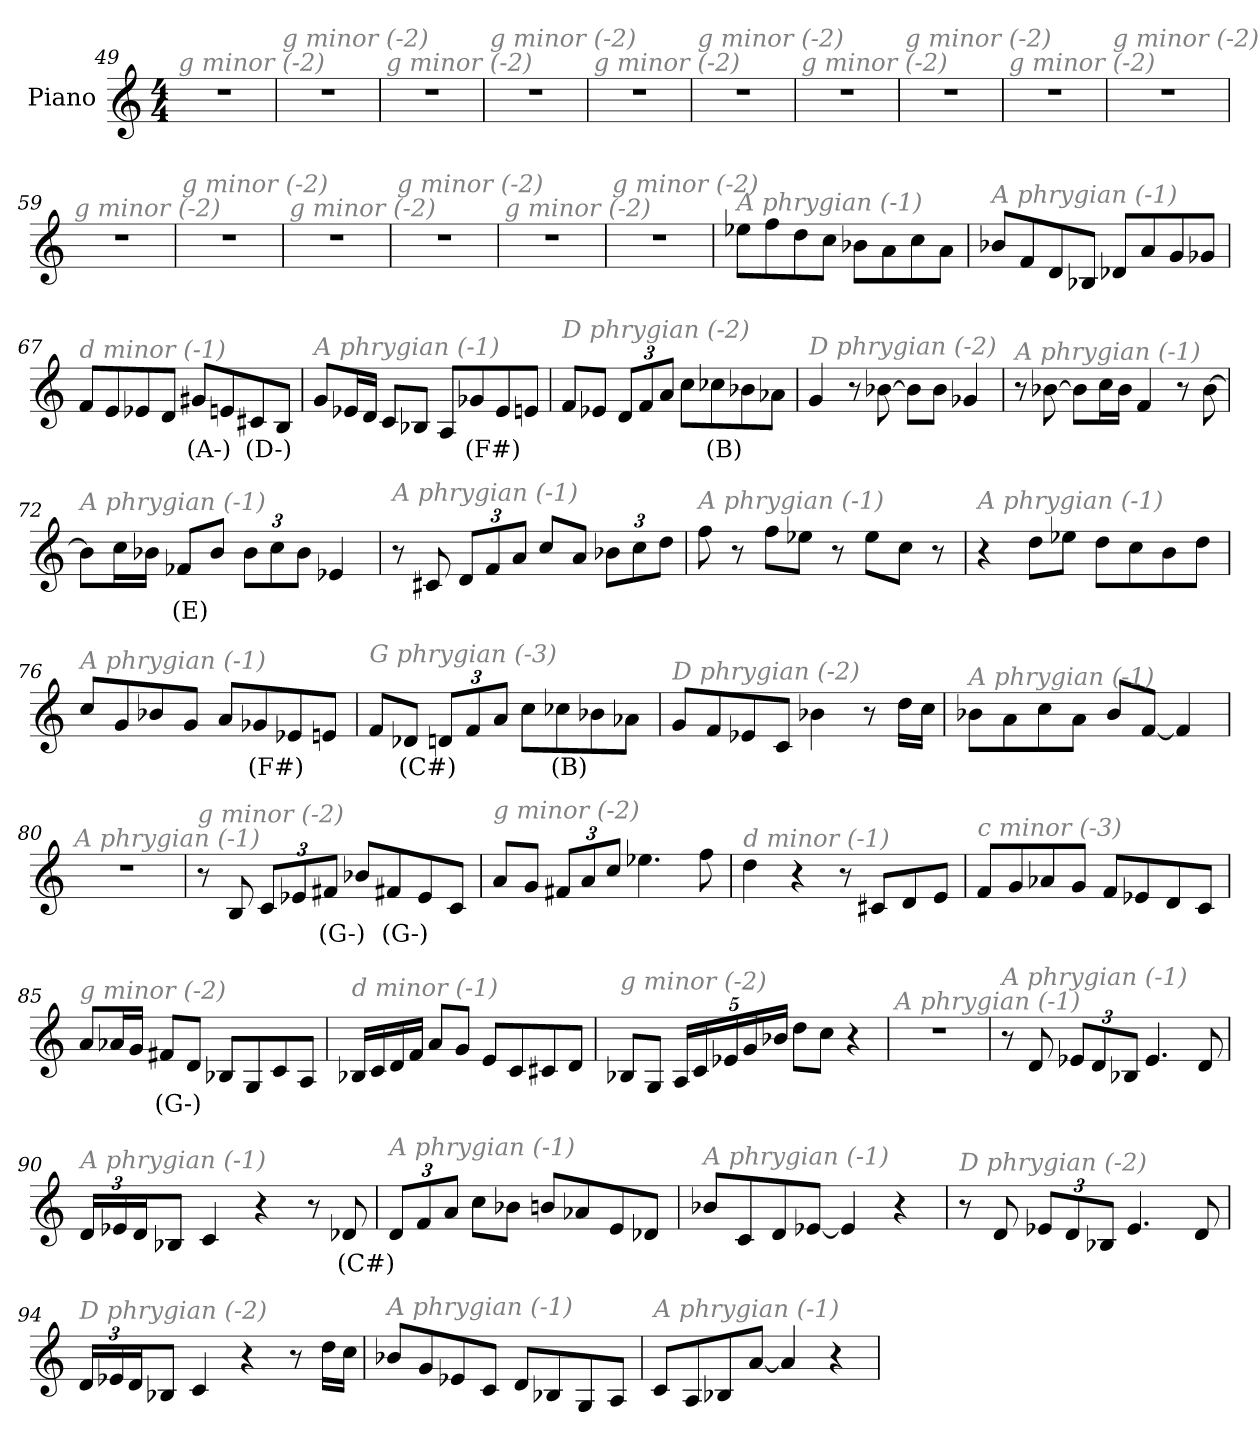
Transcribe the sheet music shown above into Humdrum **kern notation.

**kern	**text
*part1	*part1
*staff1	*staff1
*I"Piano	*
*I'Pno	*
*clefG2	*
*k[]	*
*M4/4	*
=49	=49
!LO:TX:i:color=#808080:t=g minor (-2)	!
1r	.
=50	=50
!LO:TX:i:color=#808080:t=g minor (-2)	!
1r	.
=51	=51
!LO:TX:i:color=#808080:t=g minor (-2)	!
1r	.
=52	=52
!LO:TX:i:color=#808080:t=g minor (-2)	!
1r	.
!!LO:PB:g=z
=53	=53
!LO:TX:i:color=#808080:t=g minor (-2)	!
1r	.
=54	=54
!LO:TX:i:color=#808080:t=g minor (-2)	!
1r	.
=55	=55
!LO:TX:i:color=#808080:t=g minor (-2)	!
1r	.
=56	=56
!LO:TX:i:color=#808080:t=g minor (-2)	!
1r	.
=57	=57
!LO:TX:i:color=#808080:t=g minor (-2)	!
1r	.
=58	=58
!LO:TX:i:color=#808080:t=g minor (-2)	!
1r	.
=59	=59
!LO:TX:i:color=#808080:t=g minor (-2)	!
1r	.
=60	=60
!LO:TX:i:color=#808080:t=g minor (-2)	!
1r	.
=61	=61
!LO:TX:i:color=#808080:t=g minor (-2)	!
1r	.
=62	=62
!LO:TX:i:color=#808080:t=g minor (-2)	!
1r	.
=63	=63
!LO:TX:i:color=#808080:t=g minor (-2)	!
1r	.
=64	=64
!LO:TX:i:color=#808080:t=g minor (-2)	!
1r	.
!!LO:LB:g=z
=65	=65
!LO:TX:i:color=#808080:t=A phrygian (-1)	!
8ee-X\L	.
8ff\	.
8dd\	.
8cc\J	.
8b-X\L	.
8a\	.
8cc\	.
8a\J	.
=66	=66
!LO:TX:i:color=#808080:t=A phrygian (-1)	!
8b-X/L	.
8f/	.
8d/	.
8B-X/J	.
8d-X/L	.
8a/	.
8g/	.
8g-X/J	.
=67	=67
!LO:TX:i:color=#808080:t=d minor (-1)	!
8f/L	.
8e/	.
8e-X/	.
8d/J	.
8g#Xi/L	(A-)
8en/	.
8c#Xi/	(D-)
8B/J	.
=68	=68
!LO:TX:i:color=#808080:t=A phrygian (-1)	!
8g/L	.
16e-X/L	.
16d/JJ	.
8c/L	.
8B-X/J	.
8A/L	.
8g-Xi/	(F#)
8e-/	.
8en/J	.
!!LO:LB:g=z
=69	=69
!LO:TX:i:color=#808080:t=D phrygian (-2)	!
8f/L	.
8e-X/J	.
*Xbrackettup	*
12d/L	.
12f/	.
12a/J	.
8cc\L	.
8cc-Xi\	(B)
8b-X\	.
8a-X\J	.
=70	=70
!LO:TX:i:color=#808080:t=D phrygian (-2)	!
4g/	.
8r	.
[8b-X\	.
8b-\L]	.
8b-\J	.
4g-X/	.
=71	=71
!LO:TX:i:color=#808080:t=A phrygian (-1)	!
8r	.
[8b-X\	.
8b-\L]	.
16cc\L	.
16b-\JJ	.
4f/	.
8r	.
[8b-\	.
=72	=72
!LO:TX:i:color=#808080:t=A phrygian (-1)	!
8b-\L]	.
16cc\L	.
16b-X\JJ	.
8f-Xi/L	(E)
8b-/J	.
12b-\L	.
12cc\	.
12b-\J	.
4e-X/	.
!!LO:LB:g=z
=73	=73
!LO:TX:i:color=#808080:t=A phrygian (-1)	!
8r	.
8c#X/	.
12d/L	.
12f/	.
12a/J	.
8cc/L	.
8a/J	.
12b-X\L	.
12cc\	.
12dd\J	.
=74	=74
!LO:TX:i:color=#808080:t=A phrygian (-1)	!
8ff\	.
8r	.
8ff\L	.
8ee-X\J	.
8r	.
8ee-\L	.
8cc\J	.
8r	.
=75	=75
!LO:TX:i:color=#808080:t=A phrygian (-1)	!
4r	.
8dd\L	.
8ee-X\J	.
8dd\L	.
8cc\	.
8b\	.
8dd\J	.
=76	=76
!LO:TX:i:color=#808080:t=A phrygian (-1)	!
8cc/L	.
8g/	.
8b-X/	.
8g/J	.
8a/L	.
8g-Xi/	(F#)
8e-X/	.
8en/J	.
!!LO:LB:g=z
=77	=77
!LO:TX:i:color=#808080:t=G phrygian (-3)	!
8f/L	.
8d-Xi/J	(C#)
12d/L	.
12f/	.
12a/J	.
8cc\L	.
8cc-Xi\	(B)
8b-X\	.
8a-X\J	.
=78	=78
!LO:TX:i:color=#808080:t=D phrygian (-2)	!
8g/L	.
8f/	.
8e-X/	.
8c/J	.
4b-X\	.
8r	.
16dd\LL	.
16cc\JJ	.
=79	=79
!LO:TX:i:color=#808080:t=A phrygian (-1)	!
8b-X\L	.
8a\	.
8cc\	.
8a\J	.
8b-/L	.
[8f/J	.
4f/]	.
=80	=80
!LO:TX:i:color=#808080:t=A phrygian (-1)	!
1r	.
!!LO:LB:g=z
=81	=81
!LO:TX:i:color=#808080:t=g minor (-2)	!
8r	.
8B/	.
12c/L	.
12e-X/	.
12f#Xi/J	(G-)
8b-X/L	.
8f#Xi/	(G-)
8e-/	.
8c/J	.
=82	=82
!LO:TX:i:color=#808080:t=g minor (-2)	!
8a/L	.
8g/J	.
12f#X/L	.
12a/	.
12cc/J	.
4.ee-X\	.
8ff\	.
=83	=83
!LO:TX:i:color=#808080:t=d minor (-1)	!
4dd\	.
4r	.
8r	.
8c#X/L	.
8d/	.
8e/J	.
=84	=84
!LO:TX:i:color=#808080:t=c minor (-3)	!
8f/L	.
8g/	.
8a-X/	.
8g/J	.
8f/L	.
8e-X/	.
8d/	.
8c/J	.
!!LO:LB:g=z
=85	=85
!LO:TX:i:color=#808080:t=g minor (-2)	!
8a/L	.
16a-X/L	.
16g/JJ	.
8f#Xi/L	(G-)
8d/J	.
8B-X/L	.
8G/	.
8c/	.
8A/J	.
=86	=86
!LO:TX:i:color=#808080:t=d minor (-1)	!
16B-X/LL	.
16c/	.
16d/	.
16f/JJ	.
8a/L	.
8g/J	.
8e/L	.
8c/	.
8c#X/	.
8d/J	.
=87	=87
!LO:TX:i:color=#808080:t=g minor (-2)	!
8B-X/L	.
8G/J	.
20A/LL	.
20c/	.
20e-X/	.
20g/	.
20b-X/JJ	.
8dd\L	.
8cc\J	.
4r	.
=88	=88
!LO:TX:i:color=#808080:t=A phrygian (-1)	!
1r	.
!!LO:LB:g=z
=89	=89
!LO:TX:i:color=#808080:t=A phrygian (-1)	!
8r	.
8d/	.
12e-X/L	.
12d/	.
12B-X/J	.
4.e-/	.
8d/	.
=90	=90
!LO:TX:i:color=#808080:t=A phrygian (-1)	!
24d/LL	.
24e-X/	.
24d/J	.
8B-X/J	.
4c/	.
4r	.
8r	.
8d-Xi/	(C#)
=91	=91
!LO:TX:i:color=#808080:t=A phrygian (-1)	!
12d/L	.
12f/	.
12a/J	.
8cc\L	.
8b-X\J	.
8bn/L	.
8a-X/	.
8e/	.
8d-X/J	.
=92	=92
!LO:TX:i:color=#808080:t=A phrygian (-1)	!
8b-X/L	.
8c/	.
8d/	.
[8e-X/J	.
4e-/]	.
4r	.
!!LO:LB:g=z
=93	=93
!LO:TX:i:color=#808080:t=D phrygian (-2)	!
8r	.
8d/	.
12e-X/L	.
12d/	.
12B-X/J	.
4.e-/	.
8d/	.
=94	=94
!LO:TX:i:color=#808080:t=D phrygian (-2)	!
24d/LL	.
24e-X/	.
24d/J	.
8B-X/J	.
4c/	.
4r	.
8r	.
16dd\LL	.
16cc\JJ	.
=95	=95
!LO:TX:i:color=#808080:t=A phrygian (-1)	!
8b-X/L	.
8g/	.
8e-X/	.
8c/J	.
8d/L	.
8B-X/	.
8G/	.
8A/J	.
=96	=96
!LO:TX:i:color=#808080:t=A phrygian (-1)	!
8c/L	.
8A/	.
8B-X/	.
[8a/J	.
4a/]	.
4r	.
=	=
*-	*-
